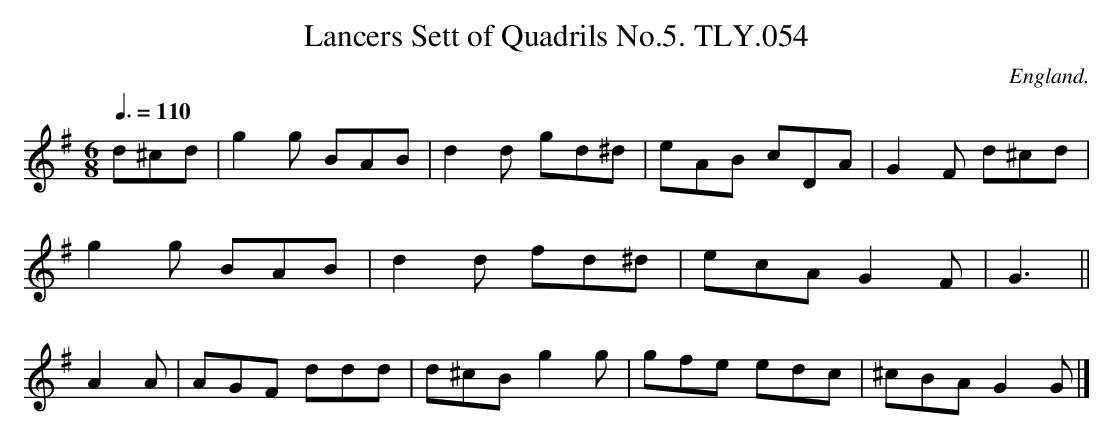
X:1
T:Lancers Sett of Quadrils No.5. TLY.054
M:6/8
L:1/8
Q:3/8=110
O:England.
K:G
d^cd| g2g BAB| d2 d gd^d| eAB cDA| G2F d^cd|
g2g BAB| d2d fd^d| ecA G2F| G3||
A2A | AGF ddd| d^cB g2g| gfe edc| ^cBA G2G|]
